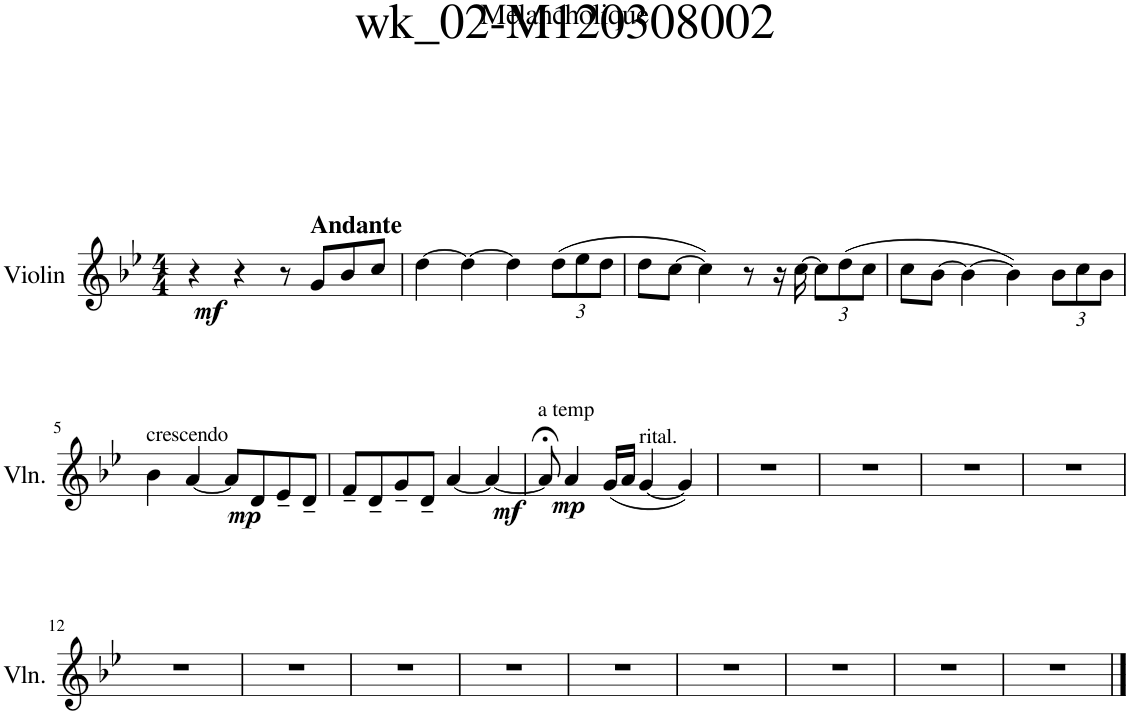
**kern	**dynam
*part1	*part1
*staff1	*staff1
*I"Violin	*
*I'Vln.	*
*clefG2	*
*k[b-e-]	*
*M4/4	*
=1	=1
4r	.
!	!LO:DY:b
4r	mf
8r	.
!LO:TX:a:B:t=Andante	!
8g/L	.
8b-/	.
8cc/J	.
=2	=2
[4dd\	.
4dd\_	.
4dd\]	.
*Xbrackettup	*
(12dd\L	.
12ee-\	.
12dd\J	.
=3	=3
8dd\L	.
[8cc\J	.
4cc\])	.
8r	.
16r	.
[16cc\	.
12cc\L]	.
(12dd\	.
12cc\J	.
=4	=4
8cc\L	.
[8b-\J	.
4b-\_	.
4b-\])	.
12b-\L	.
12cc\	.
12b-\J	.
!!LO:LB:g=z
=5	=5
!LO:TX:a:t=crescendo	!
4b-\	.
[4a/	.
8a/L]	.
!	!LO:DY:b
8d/	mp
8e-~/	.
8d~/J	.
=6	=6
8f~/L	.
8d~/	.
8g~/	.
8d~/J	.
[4a/	.
4a/_	.
=7	=7
!LO:TX:a:t=a temp	!
!	!LO:DY:b
8a;</]	mf
!	!LO:DY:b
4a/	mp
(16g/LL	.
16a/JJ	.
!LO:TX:a:t=rital.	!
[4g/	.
4g/])	.
=8	=8
1r	.
=9	=9
1r	.
=10	=10
1r	.
=11	=11
1r	.
!!LO:LB:g=z
=12	=12
1r	.
=13	=13
1r	.
=14	=14
1r	.
=15	=15
1r	.
=16	=16
1r	.
=17	=17
1r	.
=18	=18
1r	.
=19	=19
1r	.
=20	=20
1r	.
==	==
*-	*-
